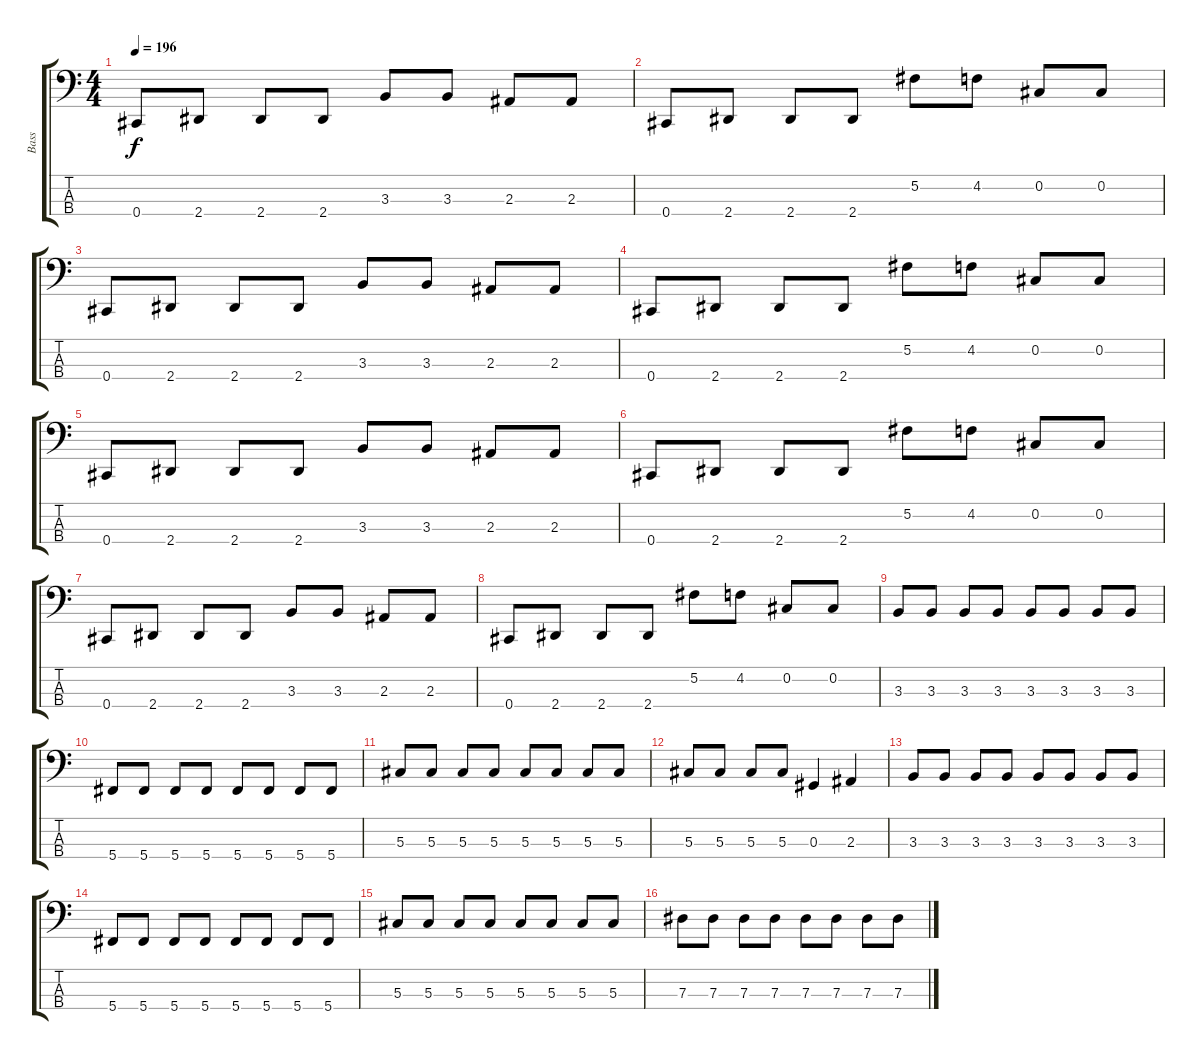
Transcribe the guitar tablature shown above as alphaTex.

\track ("Bass" "Bass") {instrument electricbassfinger}
\staff {score tabs}
\tuning (Gb2 Db2 Ab1 Db1) {hide}
\ts (4 4)
\tempo 196
\clef f4
\ks c
0.4.8{dy f} 2.4.8 2.4.8 2.4.8 3.3.8 3.3.8 2.3.8 2.3.8 |
0.4.8 2.4.8 2.4.8 2.4.8 5.2.8 4.2.8 0.2.8 0.2.8 |
0.4.8 2.4.8 2.4.8 2.4.8 3.3.8 3.3.8 2.3.8 2.3.8 |
0.4.8 2.4.8 2.4.8 2.4.8 5.2.8 4.2.8 0.2.8 0.2.8 |
0.4.8 2.4.8 2.4.8 2.4.8 3.3.8 3.3.8 2.3.8 2.3.8 |
0.4.8 2.4.8 2.4.8 2.4.8 5.2.8 4.2.8 0.2.8 0.2.8 |
0.4.8 2.4.8 2.4.8 2.4.8 3.3.8 3.3.8 2.3.8 2.3.8 |
0.4.8 2.4.8 2.4.8 2.4.8 5.2.8 4.2.8 0.2.8 0.2.8 |
3.3.8 3.3.8 3.3.8 3.3.8 3.3.8 3.3.8 3.3.8 3.3.8 |
5.4.8 5.4.8 5.4.8 5.4.8 5.4.8 5.4.8 5.4.8 5.4.8 |
5.3.8 5.3.8 5.3.8 5.3.8 5.3.8 5.3.8 5.3.8 5.3.8 |
5.3.8 5.3.8 5.3.8 5.3.8 0.3.4 2.3.4 |
3.3.8 3.3.8 3.3.8 3.3.8 3.3.8 3.3.8 3.3.8 3.3.8 |
5.4.8 5.4.8 5.4.8 5.4.8 5.4.8 5.4.8 5.4.8 5.4.8 |
5.3.8 5.3.8 5.3.8 5.3.8 5.3.8 5.3.8 5.3.8 5.3.8 |
7.3.8 7.3.8 7.3.8 7.3.8 7.3.8 7.3.8 7.3.8 7.3.8
